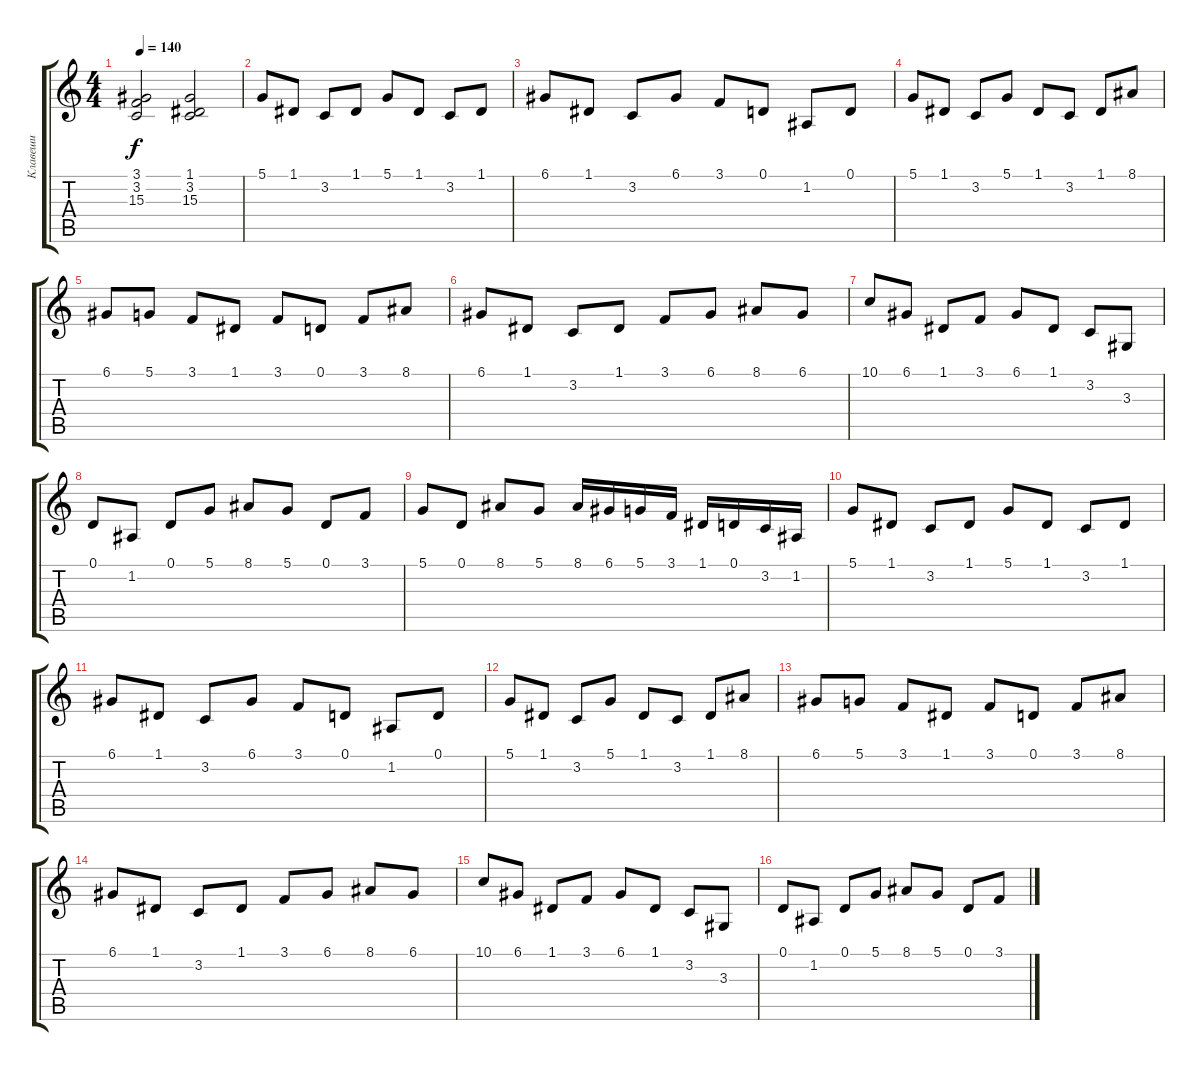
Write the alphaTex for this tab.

\track ("Клавеши" "Клавеши") {instrument choiraahs}
\staff {score tabs}
\tuning (D4 A3 F3 C3 G2 D2) {hide}
\ts (4 4)
\tempo 140
\clef g2
\ks c
(3.1 3.2 15.3).2{dy f} (1.1 3.2 15.3).2 |
5.1.8{volume 12 instrument harpsichord} 1.1.8 3.2.8 1.1.8 5.1.8 1.1.8 3.2.8 1.1.8 |
6.1.8 1.1.8 3.2.8 6.1.8 3.1.8 0.1.8 1.2.8 0.1.8 |
5.1.8 1.1.8 3.2.8 5.1.8 1.1.8 3.2.8 1.1.8 8.1.8 |
6.1.8 5.1.8 3.1.8 1.1.8 3.1.8 0.1.8 3.1.8 8.1.8 |
6.1.8 1.1.8 3.2.8 1.1.8 3.1.8 6.1.8 8.1.8 6.1.8 |
10.1.8 6.1.8 1.1.8 3.1.8 6.1.8 1.1.8 3.2.8 3.3.8 |
0.1.8 1.2.8 0.1.8 5.1.8 8.1.8 5.1.8 0.1.8 3.1.8 |
5.1.8 0.1.8 8.1.8 5.1.8 8.1.16 6.1.16 5.1.16 3.1.16 1.1.16 0.1.16 3.2.16 1.2.16 |
5.1.8 1.1.8 3.2.8 1.1.8 5.1.8 1.1.8 3.2.8 1.1.8 |
6.1.8 1.1.8 3.2.8 6.1.8 3.1.8 0.1.8 1.2.8 0.1.8 |
5.1.8 1.1.8 3.2.8 5.1.8 1.1.8 3.2.8 1.1.8 8.1.8 |
6.1.8 5.1.8 3.1.8 1.1.8 3.1.8 0.1.8 3.1.8 8.1.8 |
6.1.8 1.1.8 3.2.8 1.1.8 3.1.8 6.1.8 8.1.8 6.1.8 |
10.1.8 6.1.8 1.1.8 3.1.8 6.1.8 1.1.8 3.2.8 3.3.8 |
0.1.8 1.2.8 0.1.8 5.1.8 8.1.8 5.1.8 0.1.8 3.1.8
